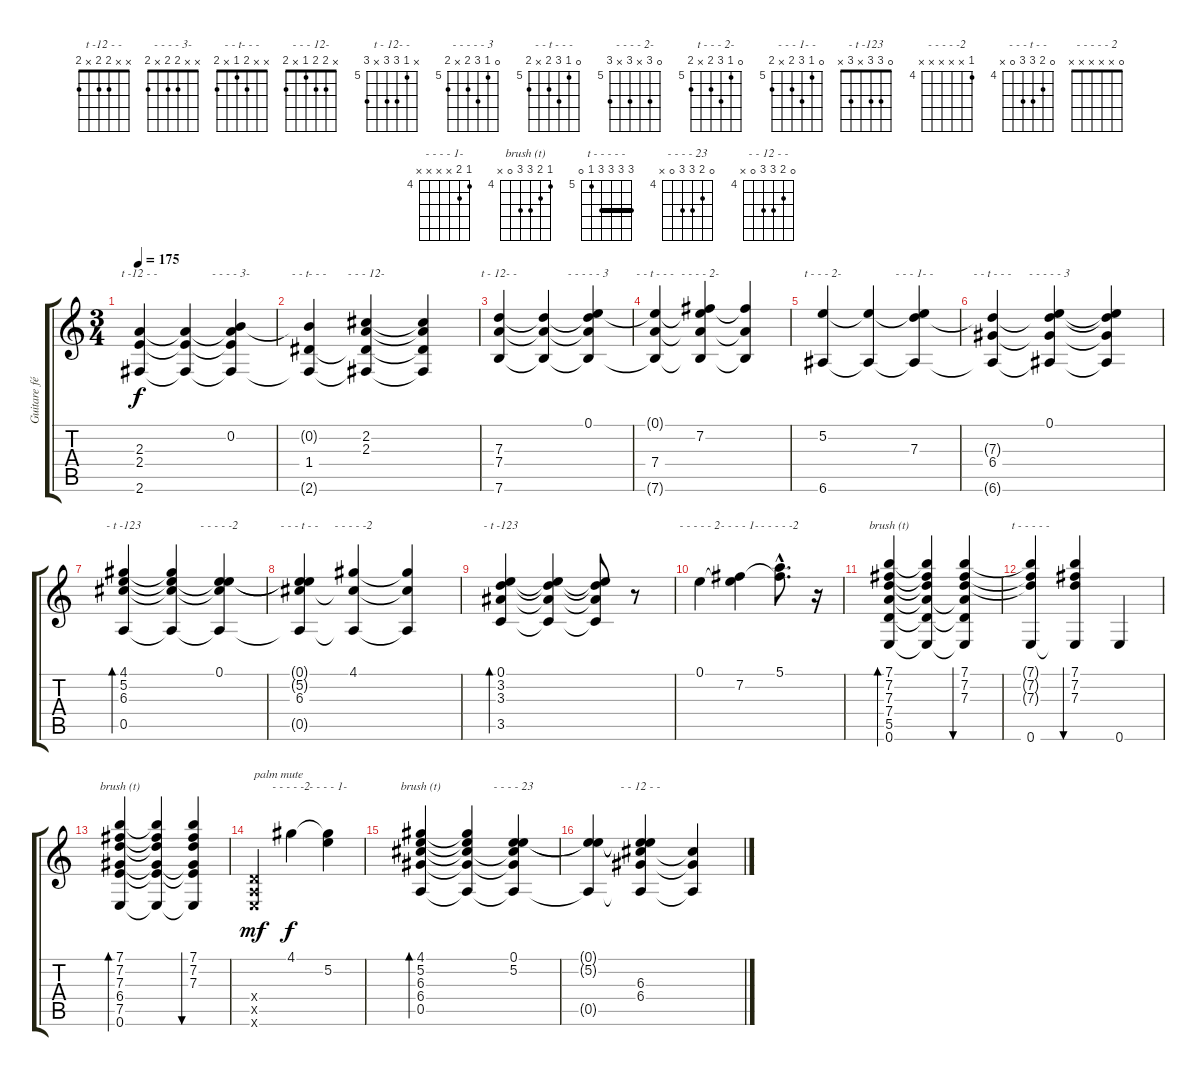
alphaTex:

\track ("Guitare février 2003" "Guitare fé") {instrument acousticguitarnylon}
\staff {score tabs}
\tuning (E4 B3 G3 D3 A2 E2) {hide}
\chord ("t -12 - -" x x 2 2 x 2)
\chord ("- - - - 3-" x x 2 2 x 2)
\chord ("- - t- - -" x x 2 1 x 2)
\chord ("- - - 12-" x 2 2 1 x 2)
\chord ("t - 12- - " x 5 7 7 x 7) {firstfret 5}
\chord ("- - - - - 3" 0 5 7 7 x 7) {firstfret 5}
\chord ("- - t - - -" 0 5 7 7 x 7) {firstfret 5}
\chord ("- - - - 2-" 0 7 x 7 x 7) {firstfret 5}
\chord ("t - - - 2-" 0 5 7 6 x 6) {firstfret 5}
\chord ("- - - 1- -" 0 5 7 6 x 6) {firstfret 5}
\chord ("- - t - - -" 0 5 7 6 x 6) {firstfret 5}
\chord ("- - - - - 3" 0 5 7 6 x 6) {firstfret 5}
\chord ("- t -123" 4 5 6 6 0 x) {firstfret 4}
\chord ("- - - - -2" 0 5 6 6 0 x) {firstfret 4}
\chord ("- - - t - -" 0 5 6 6 0 x) {firstfret 4}
\chord ("- - - - -2" 4 5 6 6 0 x) {firstfret 4}
\chord ("- t -123" 0 3 3 x 3 x)
\chord ("- - - - - 2" 0 x x x x x)
\chord ("- - - - 1-" 0 7 x x x x) {firstfret 5}
\chord ("- - - - -2" 5 7 x x x x) {firstfret 5}
\chord ("brush (t)" 7 7 7 7 5 0) {firstfret 5 barre 7}
\chord ("t - - - - -" 7 7 7 7 5 0) {firstfret 5 barre 7}
\chord ("brush (t)" 7 7 7 6 7 0) {firstfret 6 barre 7}
\chord ("- - - - -2" 4 x x x x x) {firstfret 4}
\chord ("- - - - 1-" 4 5 x x x x) {firstfret 4}
\chord ("brush (t)" 4 5 6 6 0 x) {firstfret 4}
\chord ("- - - - 23" 0 5 6 6 0 x) {firstfret 4}
\chord ("- - 12 - -" 0 5 6 6 0 x) {firstfret 4}
\ts (3 4)
\tempo 175
\clef g2
\ks c
(2.3 2.4 2.6).4{ch "t -12 - -" dy f} (2.3{t} 2.4{t} 2.6{t}).4 (0.2 2.3{t} 2.4{t} 2.6{t}).4{ch "- - - - 3-"} |
(0.2{t} 1.4 2.6{t}).4{ch "- - t- - -"} (2.2 2.3 1.4{t} 2.6{t}).4{ch "- - - 12-"} (2.2{t} 2.3{t} 1.4{t} 2.6{t}).4 |
(7.3 7.4 7.6).4{ch "t - 12- - "} (7.3{t} 7.4{t} 7.6{t}).4 (0.1 7.3{t} 7.4{t} 7.6{t}).4{ch "- - - - - 3"} |
(0.1{t} 7.4 7.6{t}).4{ch "- - t - - -"} (0.1{t} 7.2 7.4{t} 7.6{t}).4{ch "- - - - 2-"} (7.2{t} 7.4{t} 7.6{t}).4 |
(5.2 6.6).4{ch "t - - - 2-"} (5.2{t} 6.6{t}).4 (5.2{t} 7.3 6.6{t}).4{ch "- - - 1- -"} |
(7.3{t} 6.4 6.6{t}).4{ch "- - t - - -"} (0.1 7.3{t} 6.4{t} 6.6{t}).4{ch "- - - - - 3"} (0.1{t} 7.3{t} 6.4{t} 6.6{t}).4 |
(4.1 5.2 6.3 0.5).4{bd 480 ch "- t -123"} (4.1{t} 5.2{t} 6.3{t} 0.5{t}).4 (0.1 5.2{t} 6.3{t} 0.5{t}).4{ch "- - - - -2"} |
(0.1{t} 5.2{t} 6.3 0.5{t}).4{ch "- - - t - -"} (4.1 6.3{t} 0.5{t}).4{ch "- - - - -2"} (4.1{t} 6.3{t} 0.5{t}).4 |
(0.1 3.2 3.3 3.5).4{bd 480 ch "- t -123"} (0.1{t} 3.2{t} 3.3{t} 3.5{t}).4 (0.1{t} 3.2{t} 3.3{t} 3.5{t}).8 r.8 |
0.1.4{ch "- - - - - 2"} (0.1{t} 7.2).4{ch "- - - - 1-"} (5.1{hac} 7.2{hac t}).8{d ch "- - - - -2"} r.16 |
(7.1 7.2 7.3 7.4 5.5 0.6).4{bd 480 ch "brush (t)"} (7.1{t} 7.2{t} 7.3{t} 7.4{t} 5.5{t} 0.6{t}).4 (7.1 7.2 7.3 7.4{t} 5.5{t} 0.6{t}).4{bu 60} |
(7.1{t} 7.2{t} 7.3{t} 0.6).4{ch "t - - - - -"} (7.1 7.2 7.3 0.6{t}).4{bu 60} 0.6.4 |
(7.1 7.2 7.3 6.4 7.5 0.6).4{bd 480 ch "brush (t)"} (7.1{t} 7.2{t} 7.3{t} 6.4{t} 7.5{t} 0.6{t}).4 (7.1 7.2 7.3 6.4{t} 7.5{t} 0.6{t}).4{bu 60} |
(0.4{x} 0.5{x} 0.6{x}).4{txt "palm mute" dy mf} 4.1.4{ch "- - - - -2" dy f} (4.1{t} 5.2).4{ch "- - - - 1-"} |
(4.1 5.2 6.3 6.4 0.5).4{bd 480 ch "brush (t)"} (4.1{t} 5.2{t} 6.3{t} 6.4{t} 0.5{t}).4 (0.1 5.2 6.3{t} 6.4{t} 0.5{t}).4{ch "- - - - 23"} |
(0.1{t} 5.2{t} 0.5{t}).4 (0.1{t} 5.2{t} 6.3 6.4 0.5{t}).4{ch "- - 12 - -"} (6.3{t} 6.4{t} 0.5{t}).4
